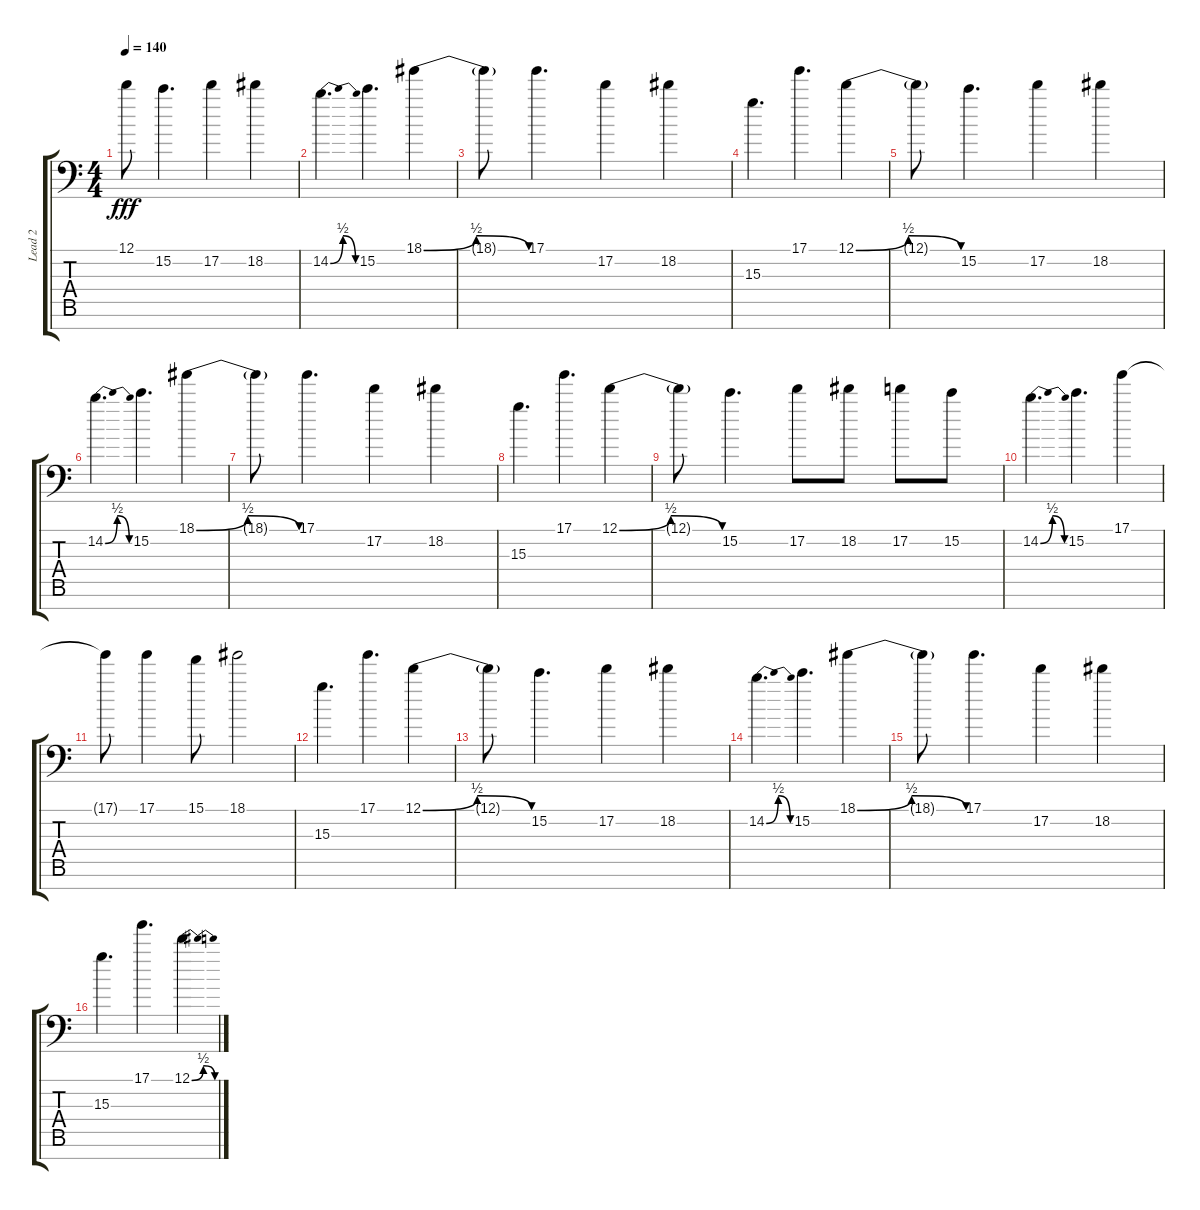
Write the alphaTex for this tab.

\track ("Lead 2" "Lead 2") {instrument overdrivenguitar}
\staff {score tabs}
\tuning (D4 A3 E3 C3 G2 D2 G1) {hide}
\ts (4 4)
\tempo 140
\clef f4
\ks c
12.1{t}.8{dy fff} 15.2.4{d} 17.2.4 18.2.4 |
14.2{be (bendrelease 0 0 15 2 15 2 60 0)}.4{d} 15.2.4{d} 18.1{be (bendrelease 0 0 15 2 15 2 60 0)}.4 |
18.1{t}.8 17.1.4{d} 17.2.4 18.2.4 |
15.3.4{d} 17.1.4{d} 12.1{be (bendrelease 0 0 30 2 30 2 60 0)}.4 |
12.1{t}.8 15.2.4{d} 17.2.4 18.2.4 |
14.2{be (bendrelease 0 0 15 2 15 2 60 0)}.4{d} 15.2.4{d} 18.1{be (bendrelease 0 0 15 2 15 2 60 0)}.4 |
18.1{t}.8 17.1.4{d} 17.2.4 18.2.4 |
15.3.4{d} 17.1.4{d} 12.1{be (bendrelease 0 0 30 2 30 2 60 0)}.4 |
12.1{t}.8 15.2.4{d} 17.2.8 18.2.8 17.2.8 15.2.8 |
14.2{be (bendrelease 0 0 15 2 15 2 60 0)}.4{d} 15.2.4{d} 17.1.4 |
17.1{t}.8 17.1.4 15.1.8 18.1.2 |
15.3.4{d} 17.1.4{d} 12.1{be (bendrelease 0 0 30 2 30 2 60 0)}.4 |
12.1{t}.8 15.2.4{d} 17.2.4 18.2.4 |
14.2{be (bendrelease 0 0 15 2 15 2 60 0)}.4{d} 15.2.4{d} 18.1{be (bendrelease 0 0 15 2 15 2 60 0)}.4 |
18.1{t}.8 17.1.4{d} 17.2.4 18.2.4 |
15.3.4{d} 17.1.4{d} 12.1{be (bendrelease 0 0 30 2 30 2 60 0)}.4
